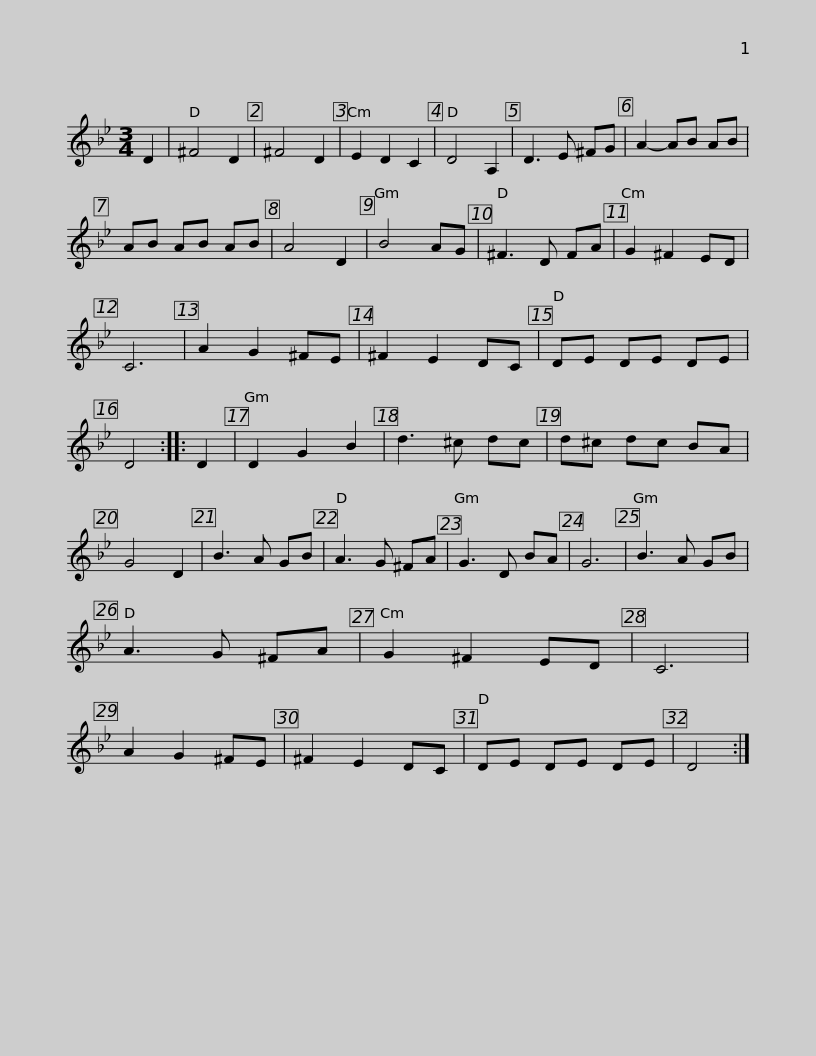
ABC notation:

X:1
L:1/8
M:3/4
I:linebreak $
K:Bb
V:1 treble
V:1
 D2 | ^F4 D2 | ^F4 D2 | E2 D2 C2 | D4 A,2 | %5
 D3 E ^FG | A2- AB AB | AB AB AB | A4 D2 | B4 AG | %10
 ^F3 D FA |$ G2 ^F2 ED | C6 | A2 G2 ^FE | ^F2 E2 DC | %15
 DE DE DE | D4 :: D2 | D2 G2 B2 | d3 ^c dc | %20
 d^c dc BA |$ G4 D2 | B3 A GB | A3 G ^FA | G3 D BA | %25
 G6 | B3 A GB | A3 G ^FA | G2 ^F2 ED | C6 | %30
 A2 G2 ^FE |$ ^F2 E2 DC | DE DE DE | D4 :| %34
